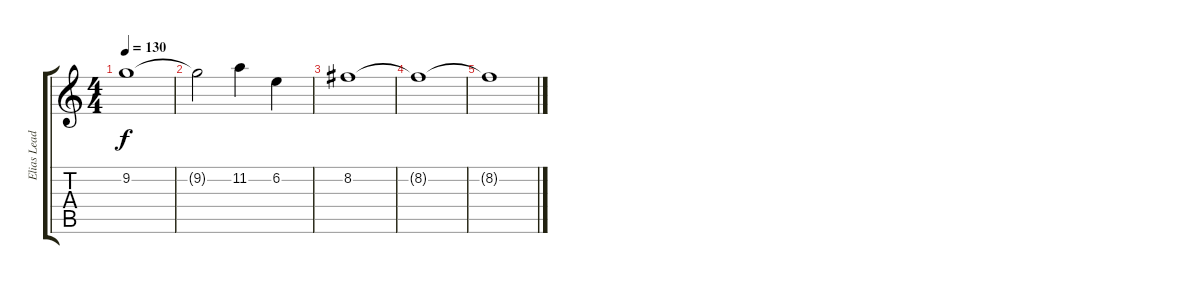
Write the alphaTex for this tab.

\track ("Elias Lead 1" "Elias Lead") {instrument distortionguitar}
\staff {score tabs}
\tuning (Eb4 Bb3 Gb3 Db3 Ab2 Eb2) {hide}
\ts (4 4)
\tempo 130
\clef g2
\ks c
9.2.1{dy f} |
9.2{t}.2 11.2.4 6.2.4 |
8.2.1 |
8.2{t}.1 |
8.2{t}.1
